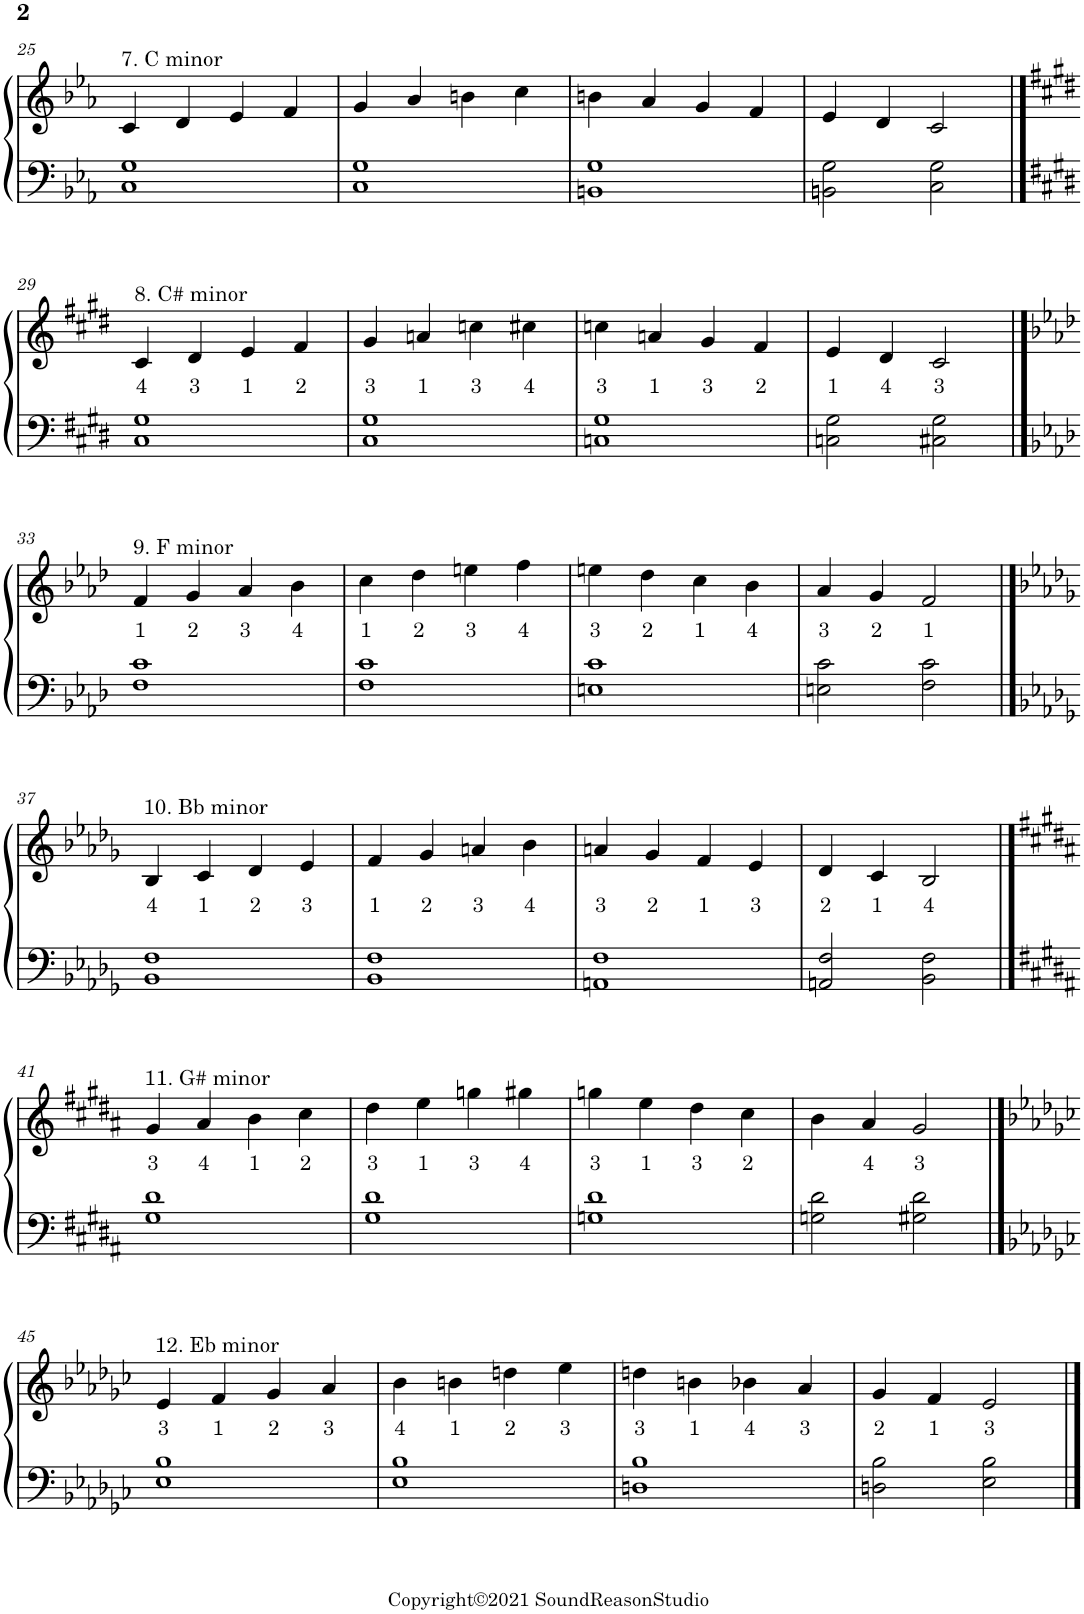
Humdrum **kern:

**kern	**kern	**text
*part1	*part1	*part1
*staff2	*staff1	*staff1
*I"Piano	*	*
*I'Pno.	*	*
!!LO:PB:g=z
*clefF4	*clefG2	*
*k[b-e-a-]	*k[b-e-a-]	*
*M4/4	*M4/4	*
=25	=25	=25
!	!LO:TX:a:t=7. C minor	!
1C 1G	4c/	.
.	4d/	.
.	4e-/	.
.	4f/	.
=26	=26	=26
1C 1G	4g/	.
.	4a-/	.
.	4bn\	.
.	4cc\	.
=27	=27	=27
1BBn 1G	4bn\	.
.	4a-/	.
.	4g/	.
.	4f/	.
=28	=28	=28
2BBn\ 2G\	4e-/	.
.	4d/	.
2C\ 2G\	2c/	.
!!LO:LB:g=z
==29	==29	==29
*k[f#c#g#d#]	*k[f#c#g#d#]	*
!	!LO:TX:a:t=8. C# minor	!
!	!	!LO:LY:b
1C# 1G#	4c#/	4
!	!	!LO:LY:b
.	4d#/	3
!	!	!LO:LY:b
.	4e/	1
!	!	!LO:LY:b
.	4f#/	2
=30	=30	=30
!	!	!LO:LY:b
1C# 1G#	4g#/	3
!	!	!LO:LY:b
.	4an/	1
!	!	!LO:LY:b
.	4ccn\	3
!	!	!LO:LY:b
.	4cc#X\	4
=31	=31	=31
!	!	!LO:LY:b
1Cn 1G#	4ccn\	3
!	!	!LO:LY:b
.	4an/	1
!	!	!LO:LY:b
.	4g#/	3
!	!	!LO:LY:b
.	4f#/	2
=32	=32	=32
!	!	!LO:LY:b
2Cn\ 2G#\	4e/	1
!	!	!LO:LY:b
.	4d#/	4
!	!	!LO:LY:b
2C#X\ 2G#\	2c#/	3
!!LO:LB:g=z
==33	==33	==33
*k[b-e-a-d-]	*k[b-e-a-d-]	*
!	!LO:TX:a:t=9. F minor	!
!	!	!LO:LY:b
1F 1c	4f/	1
!	!	!LO:LY:b
.	4g/	2
!	!	!LO:LY:b
.	4a-/	3
!	!	!LO:LY:b
.	4b-\	4
=34	=34	=34
!	!	!LO:LY:b
1F 1c	4cc\	1
!	!	!LO:LY:b
.	4dd-\	2
!	!	!LO:LY:b
.	4een\	3
!	!	!LO:LY:b
.	4ff\	4
=35	=35	=35
!	!	!LO:LY:b
1En 1c	4een\	3
!	!	!LO:LY:b
.	4dd-\	2
!	!	!LO:LY:b
.	4cc\	1
!	!	!LO:LY:b
.	4b-\	4
=36	=36	=36
!	!	!LO:LY:b
2En\ 2c\	4a-/	3
!	!	!LO:LY:b
.	4g/	2
!	!	!LO:LY:b
2F\ 2c\	2f/	1
!!LO:LB:g=z
==37	==37	==37
*k[b-e-a-d-g-]	*k[b-e-a-d-g-]	*
!	!LO:TX:a:t=10. Bb minor	!
!	!	!LO:LY:b
1BB- 1F	4B-/	4
!	!	!LO:LY:b
.	4c/	1
!	!	!LO:LY:b
.	4d-/	2
!	!	!LO:LY:b
.	4e-/	3
=38	=38	=38
!	!	!LO:LY:b
1BB- 1F	4f/	1
!	!	!LO:LY:b
.	4g-/	2
!	!	!LO:LY:b
.	4an/	3
!	!	!LO:LY:b
.	4b-\	4
=39	=39	=39
!	!	!LO:LY:b
1AAn 1F	4an/	3
!	!	!LO:LY:b
.	4g-/	2
!	!	!LO:LY:b
.	4f/	1
!	!	!LO:LY:b
.	4e-/	3
=40	=40	=40
!	!	!LO:LY:b
2AAn/ 2F/	4d-/	2
!	!	!LO:LY:b
.	4c/	1
!	!	!LO:LY:b
2BB-\ 2F\	2B-/	4
!!LO:LB:g=z
==41	==41	==41
*k[f#c#g#d#a#]	*k[f#c#g#d#a#]	*
!	!LO:TX:a:t=11. G# minor	!
!	!	!LO:LY:b
1G# 1d#	4g#/	3
!	!	!LO:LY:b
.	4a#/	4
!	!	!LO:LY:b
.	4b\	1
!	!	!LO:LY:b
.	4cc#\	2
=42	=42	=42
!	!	!LO:LY:b
1G# 1d#	4dd#\	3
!	!	!LO:LY:b
.	4ee\	1
!	!	!LO:LY:b
.	4ggn\	3
!	!	!LO:LY:b
.	4gg#X\	4
=43	=43	=43
!	!	!LO:LY:b
1Gn 1d#	4ggn\	3
!	!	!LO:LY:b
.	4ee\	1
!	!	!LO:LY:b
.	4dd#\	3
!	!	!LO:LY:b
.	4cc#\	2
=44	=44	=44
2Gn\ 2d#\	4b\	.
!	!	!LO:LY:b
.	4a#/	4
!	!	!LO:LY:b
2G#X\ 2d#\	2g#/	3
!!LO:LB:g=z
==45	==45	==45
*k[b-e-a-d-g-c-]	*k[b-e-a-d-g-c-]	*
!	!LO:TX:a:t=12. Eb minor	!
!	!	!LO:LY:b
1E- 1B-	4e-/	3
!	!	!LO:LY:b
.	4f/	1
!	!	!LO:LY:b
.	4g-/	2
!	!	!LO:LY:b
.	4a-/	3
=46	=46	=46
!	!	!LO:LY:b
1E- 1B-	4b-\	4
!	!	!LO:LY:b
.	4bn\	1
!	!	!LO:LY:b
.	4ddn\	2
!	!	!LO:LY:b
.	4ee-\	3
=47	=47	=47
!	!	!LO:LY:b
1Dn 1B-	4ddn\	3
!	!	!LO:LY:b
.	4bn\	1
!	!	!LO:LY:b
.	4b-X\	4
!	!	!LO:LY:b
.	4a-/	3
=48	=48	=48
!	!	!LO:LY:b
2Dn\ 2B-\	4g-/	2
!	!	!LO:LY:b
.	4f/	1
!	!	!LO:LY:b
2E-\ 2B-\	2e-/	3
==	==	==
*-	*-	*-
